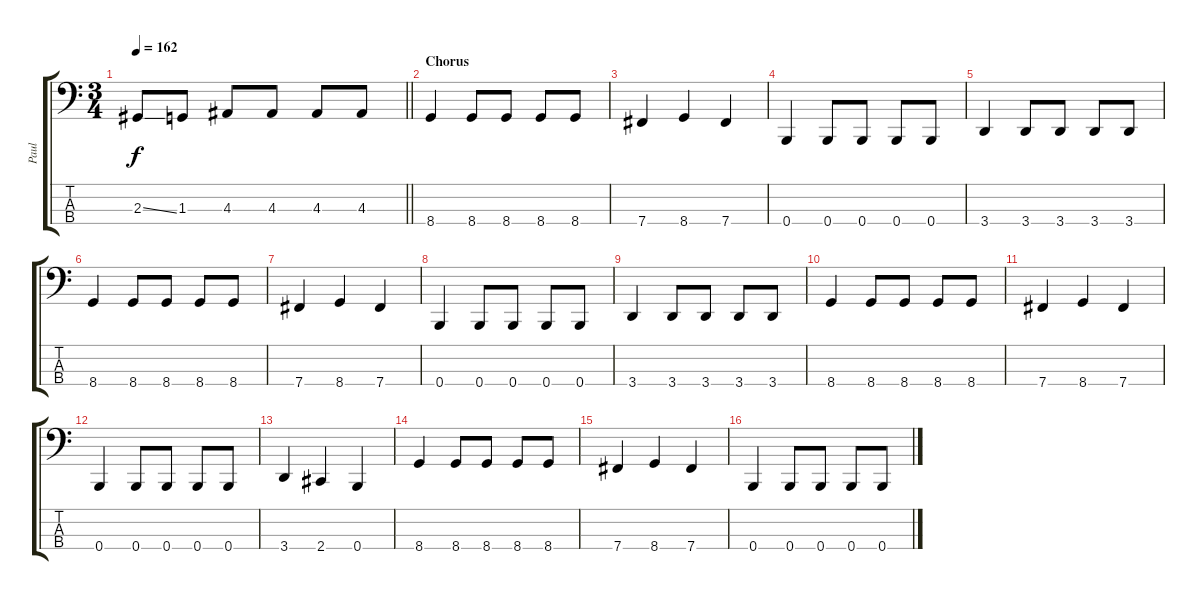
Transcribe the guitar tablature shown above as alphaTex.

\track ("Paul" "Paul") {instrument electricbasspick}
\staff {score tabs}
\tuning (E2 B1 Gb1 B0) {hide}
\ts (3 4)
\tempo 162
\clef f4
\barLineRight lightlight
\ks c
2.3{ss}.8{dy f} 1.3.8 4.3.8 4.3.8 4.3.8 4.3.8 |
\section ("" "Chorus")
8.4.4 8.4.8 8.4.8 8.4.8 8.4.8 |
7.4.4 8.4.4 7.4.4 |
0.4.4 0.4.8 0.4.8 0.4.8 0.4.8 |
3.4.4 3.4.8 3.4.8 3.4.8 3.4.8 |
8.4.4 8.4.8 8.4.8 8.4.8 8.4.8 |
7.4.4 8.4.4 7.4.4 |
0.4.4 0.4.8 0.4.8 0.4.8 0.4.8 |
3.4.4 3.4.8 3.4.8 3.4.8 3.4.8 |
8.4.4 8.4.8 8.4.8 8.4.8 8.4.8 |
7.4.4 8.4.4 7.4.4 |
0.4.4 0.4.8 0.4.8 0.4.8 0.4.8 |
3.4.4 2.4.4 0.4.4 |
8.4.4 8.4.8 8.4.8 8.4.8 8.4.8 |
7.4.4 8.4.4 7.4.4 |
0.4.4 0.4.8 0.4.8 0.4.8 0.4.8
